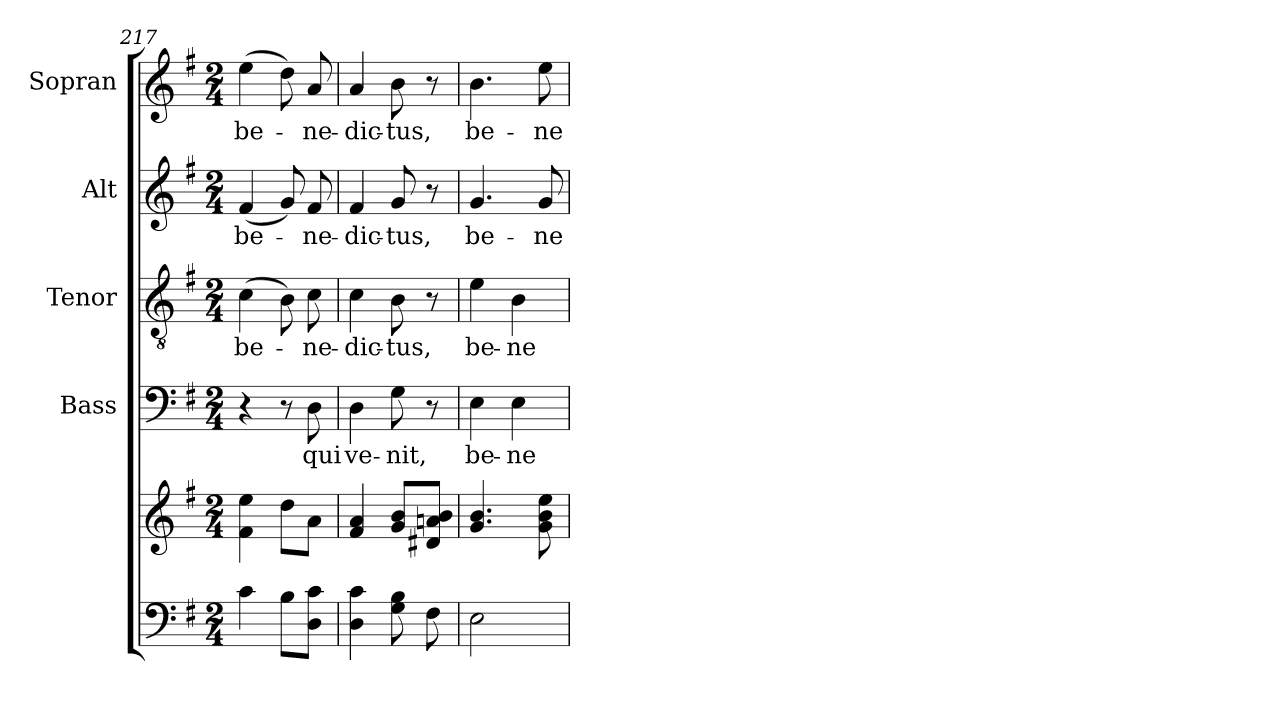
**kern	**kern	**kern	**text	**kern	**text	**kern	**text	**kern	**text
*part5	*part5	*part4	*part4	*part3	*part3	*part2	*part2	*part1	*part1
*staff6	*staff5	*staff4	*staff4	*staff3	*staff3	*staff2	*staff2	*staff1	*staff1
*	*	*I"Bass	*	*I"Tenor	*	*I"Alt	*	*I"Sopran	*
*	*	*I'B.	*	*I'T.	*	*I'A.	*	*I'S.	*
*clefF4	*clefG2	*clefF4	*	*clefGv2	*	*clefG2	*	*clefG2	*
*k[f#]	*k[f#]	*k[f#]	*	*k[f#]	*	*k[f#]	*	*k[f#]	*
*G:	*G:	*G:	*	*G:	*	*G:	*	*G:	*
*M2/4	*M2/4	*M2/4	*	*M2/4	*	*M2/4	*	*M2/4	*
=217	=217	=217	=217	=217	=217	=217	=217	=217	=217
!	!	!	!	!	!LO:LY:b	!	!LO:LY:b	!	!LO:LY:b
4c\	4f#\ 4ee\	4r	.	(>4c\	be-	(<4f#/	be-	(>4ee\	be-
8B\L	8dd\L	8r	.	8B\)	.	8g/)	.	8dd\)	.
!	!	!	!LO:LY:b	!	!LO:LY:b	!	!LO:LY:b	!	!LO:LY:b
8D\ 8c\J	8a\J	8D\	qui	8c\	-ne-	8f#/	-ne-	8a/	-ne-
=218	=218	=218	=218	=218	=218	=218	=218	=218	=218
!	!	!	!LO:LY:b	!	!LO:LY:b	!	!LO:LY:b	!	!LO:LY:b
4D\ 4c\	4f#/ 4a/	4D\	ve-	4c\	-dic-	4f#/	-dic-	4a/	-dic-
!	!	!	!LO:LY:b	!	!LO:LY:b	!	!LO:LY:b	!	!LO:LY:b
8G\ 8B\	8g/ 8b/L	8G\	-nit,	8B\	-tus,	8g/	-tus,	8b\	-tus,
8F#\	8d#X/ 8an/ 8b/J	8r	.	8r	.	8r	.	8r	.
!!LO:LB:g=z
=219	=219	=219	=219	=219	=219	=219	=219	=219	=219
!	!	!	!LO:LY:b	!	!LO:LY:b	!	!LO:LY:b	!	!LO:LY:b
2E\	4.g/ 4.b/	4E\	be-	4e\	be-	4.g/	be-	4.b\	be-
!	!	!	!LO:LY:b	!	!LO:LY:b	!	!	!	!
.	.	4E\	-ne-	4B\	-ne-	.	.	.	.
!	!	!	!	!	!	!	!LO:LY:b	!	!LO:LY:b
.	8g\ 8b\ 8ee\	.	.	.	.	8g/	-ne-	8ee\	-ne-
=	=	=	=	=	=	=	=	=	=
*-	*-	*-	*-	*-	*-	*-	*-	*-	*-
